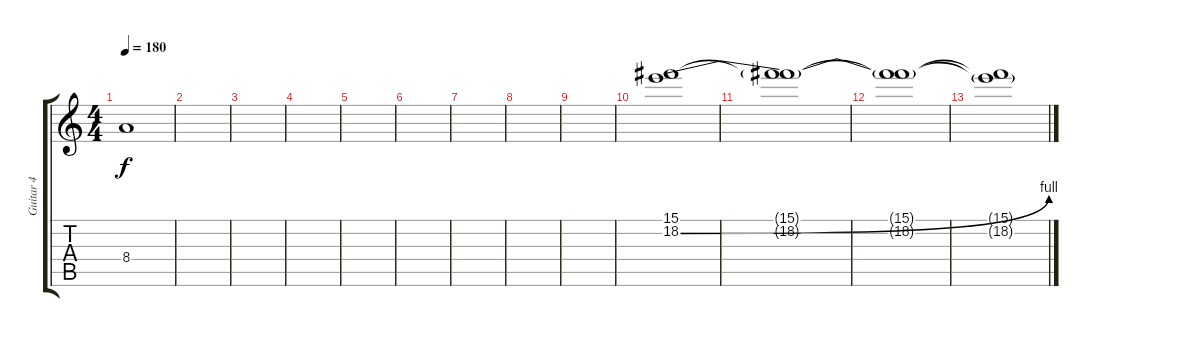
\track ("Guitar 4" "Guitar 4") {instrument overdrivenguitar}
\staff {score tabs}
\tuning (Eb4 Bb3 Gb3 Db3 Ab2 Eb2) {hide}
\ts (4 4)
\tempo 180
\clef g2
\ks c
8.4.1{dy f} |
|
|
|
|
|
|
|
|
(15.1 18.2{be (bend 0 0 60 4)}).1 |
(15.1{t} 18.2{t}).1 |
(15.1{t} 18.2{t}).1 |
(15.1{t} 18.2{t}).1
